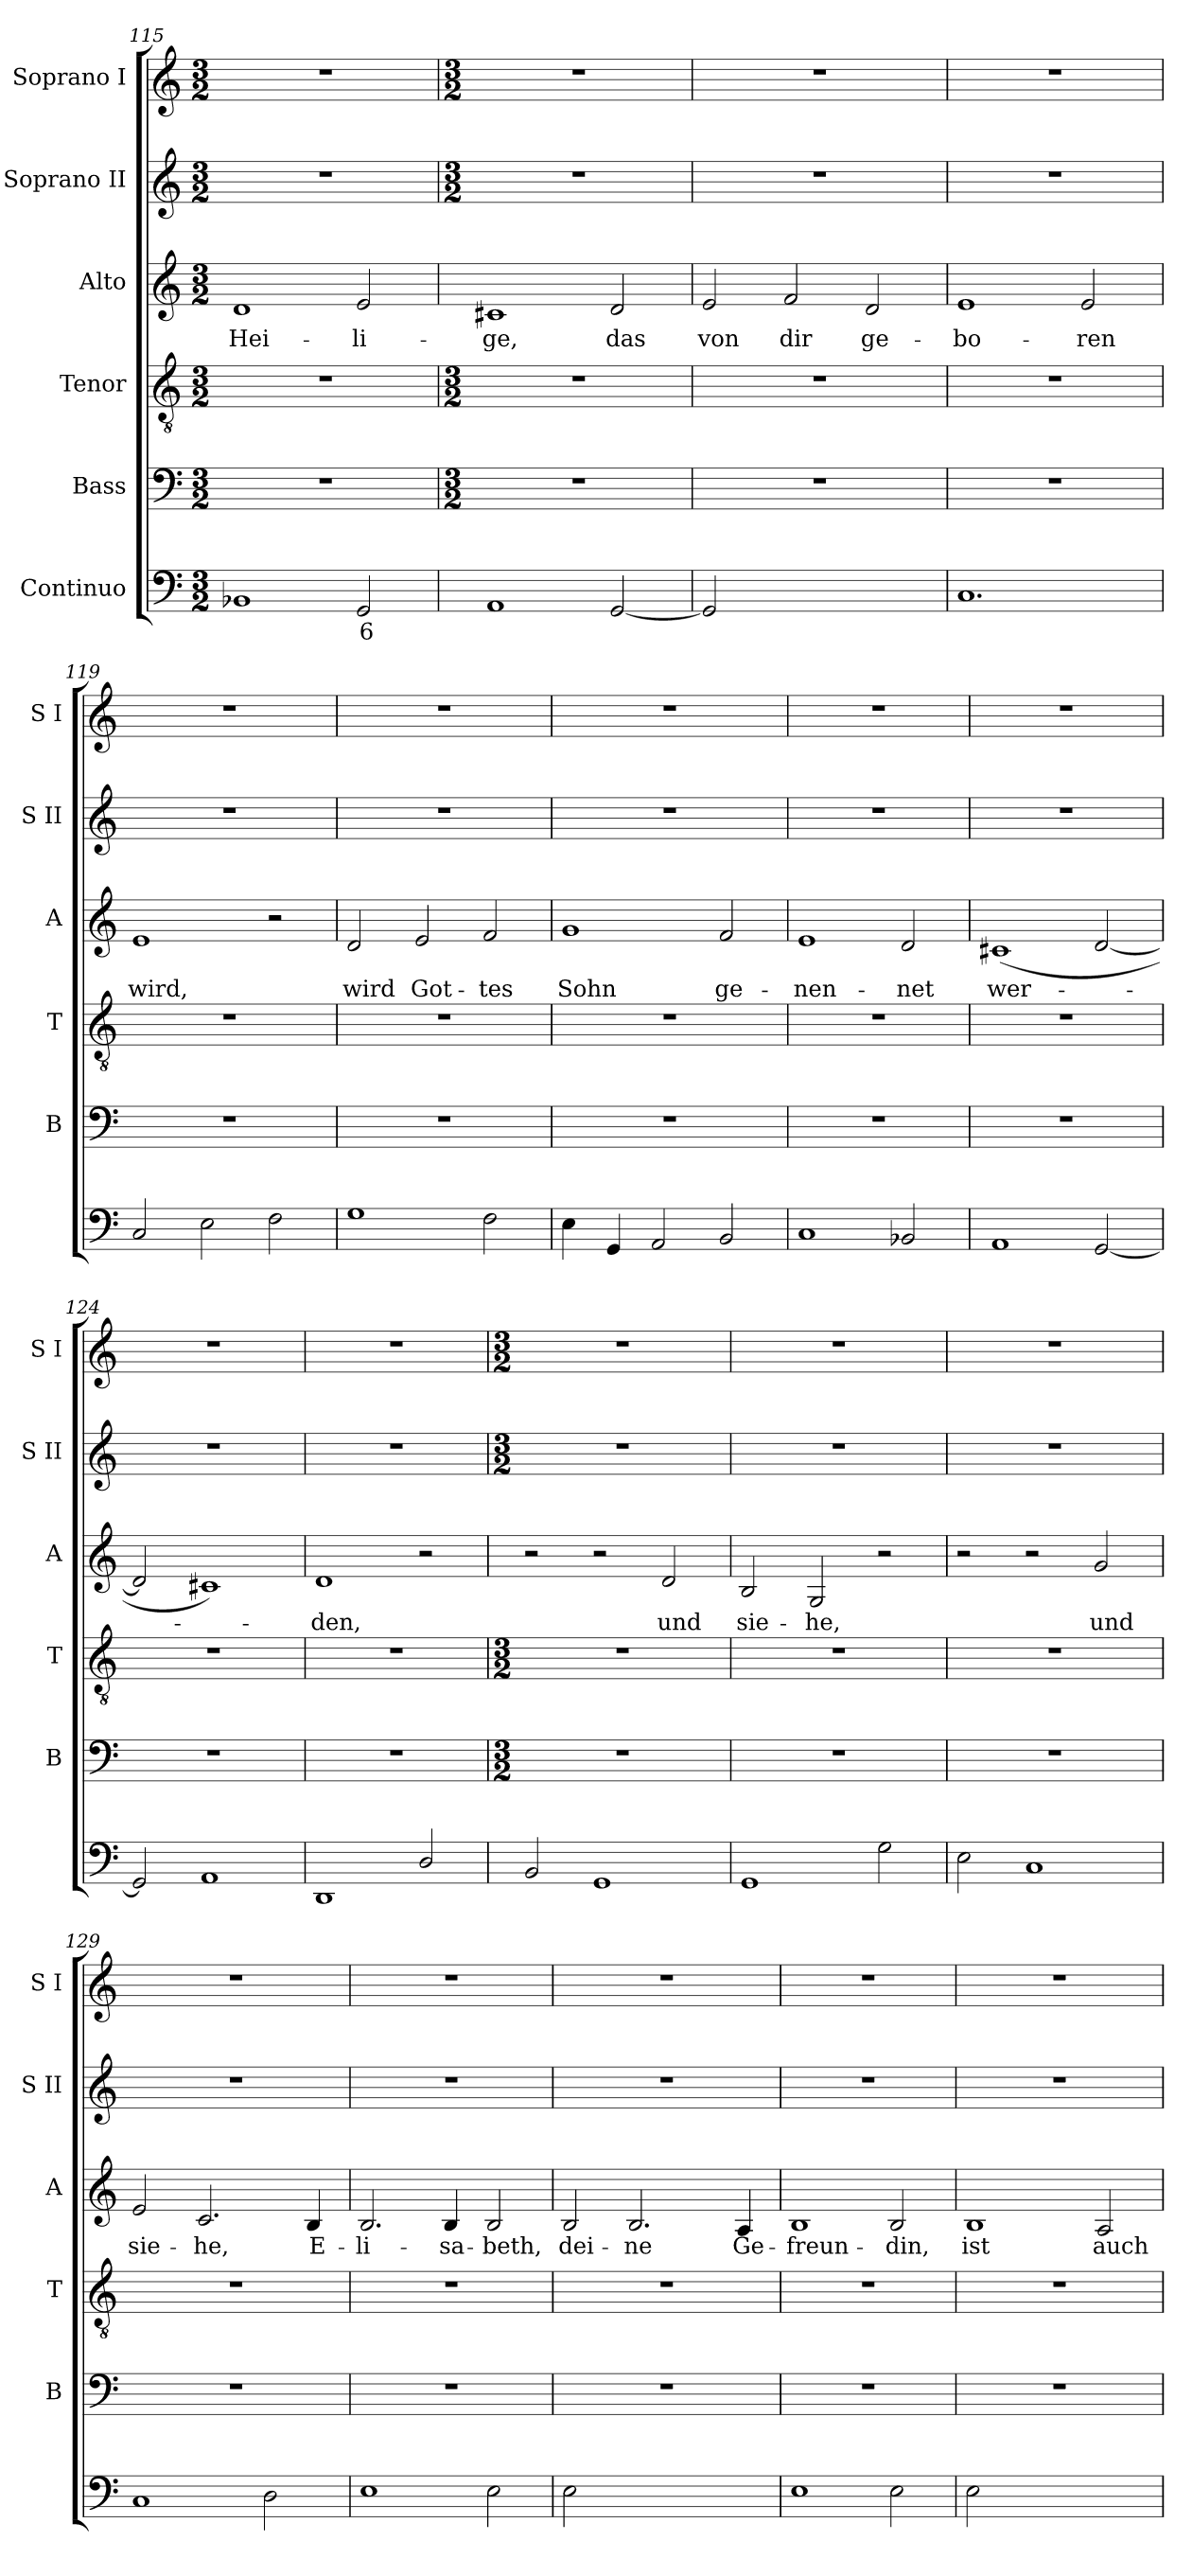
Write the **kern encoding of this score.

**kern	**text	**kern	**kern	**kern	**text	**kern	**kern
*part6	*part6	*part5	*part4	*part3	*part3	*part2	*part1
*staff6	*staff6	*staff5	*staff4	*staff3	*staff3	*staff2	*staff1
*I"Continuo	*	*I"Bass	*I"Tenor	*I"Alto	*	*I"Soprano II	*I"Soprano I
*	*	*I'B	*I'T	*I'A	*	*I'S II	*I'S I
*clefF4	*	*clefF4	*clefGv2	*clefG2	*	*clefG2	*clefG2
*k[]	*	*k[]	*k[]	*k[]	*	*k[]	*k[]
*C:	*	*C:	*C:	*C:	*	*C:	*C:
*M3/2	*	*M3/2	*M3/2	*M3/2	*	*M3/2	*M3/2
=115	=115	=115	=115	=115	=115	=115	=115
!	!	!	!	!	!LO:LY:b	!	!
1BB-X	.	1.r	1.r	1d	Hei-	1.r	1.r
!	!LO:LY:b	!	!	!	!LO:LY:b	!	!
2GG	6	.	.	2e	-li-	.	.
!!LO:LB:g=z
=116	=116	=116	=116	=116	=116	=116	=116
*	*	*M3/2	*M3/2	*	*	*M3/2	*M3/2
!	!	!	!	!	!LO:LY:b	!	!
1AA	.	1.r	1.r	1c#X	-ge,	1.r	1.r
!	!	!	!	!	!LO:LY:b	!	!
[2GG	.	.	.	2d	das	.	.
=117	=117	=117	=117	=117	=117	=117	=117
!	!	!	!	!	!LO:LY:b	!	!
2GG]	.	1.r	1.r	2e	von	1.r	1.r
!	!LO:LY:b	!	!	!	!LO:LY:b	!	!
[2FFyy	5	.	.	2f	dir	.	.
!	!LO:LY:b	!	!	!	!LO:LY:b	!	!
2FFyy]	6	.	.	2d	ge-	.	.
=118	=118	=118	=118	=118	=118	=118	=118
!	!	!	!	!	!LO:LY:b	!	!
1.C	.	1.r	1.r	1e	-bo-	1.r	1.r
!	!	!	!	!	!LO:LY:b	!	!
.	.	.	.	2e	-ren	.	.
=119	=119	=119	=119	=119	=119	=119	=119
!	!	!	!	!	!LO:LY:b	!	!
2C	.	1.r	1.r	1e	wird,	1.r	1.r
2E	.	.	.	.	.	.	.
2F	.	.	.	2r	.	.	.
=120	=120	=120	=120	=120	=120	=120	=120
!	!	!	!	!	!LO:LY:b	!	!
1G	.	1.r	1.r	2d	wird	1.r	1.r
!	!	!	!	!	!LO:LY:b	!	!
.	.	.	.	2e	Got-	.	.
!	!	!	!	!	!LO:LY:b	!	!
2F	.	.	.	2f	-tes	.	.
=121	=121	=121	=121	=121	=121	=121	=121
!	!	!	!	!	!LO:LY:b	!	!
4E	.	1.r	1.r	1g	Sohn	1.r	1.r
4GG	.	.	.	.	.	.	.
2AA	.	.	.	.	.	.	.
!	!	!	!	!	!LO:LY:b	!	!
2BB	.	.	.	2f	ge-	.	.
=122	=122	=122	=122	=122	=122	=122	=122
!	!	!	!	!	!LO:LY:b	!	!
1C	.	1.r	1.r	1e	-nen-	1.r	1.r
!	!	!	!	!	!LO:LY:b	!	!
2BB-X	.	.	.	2d	-net	.	.
=123	=123	=123	=123	=123	=123	=123	=123
!	!	!	!	!	!LO:LY:b	!	!
1AA	.	1.r	1.r	(<1c#X	wer-	1.r	1.r
[2GG	.	.	.	[2d	.	.	.
=124	=124	=124	=124	=124	=124	=124	=124
2GG]	.	1.r	1.r	2d]	.	1.r	1.r
1AA	.	.	.	1c#X)	.	.	.
=125	=125	=125	=125	=125	=125	=125	=125
!	!	!	!	!	!LO:LY:b	!	!
1DD	.	1.r	1.r	1d	den,	1.r	1.r
2D/	.	.	.	2r	.	.	.
!!LO:LB:g=z
=126	=126	=126	=126	=126	=126	=126	=126
*	*	*M3/2	*M3/2	*	*	*M3/2	*M3/2
2BB	.	1.r	1.r	2r	.	1.r	1.r
1GG	.	.	.	2r	.	.	.
!	!	!	!	!	!LO:LY:b	!	!
.	.	.	.	2d	und	.	.
=127	=127	=127	=127	=127	=127	=127	=127
!	!	!	!	!	!LO:LY:b	!	!
1GG	.	1.r	1.r	2B	sie-	1.r	1.r
!	!	!	!	!	!LO:LY:b	!	!
.	.	.	.	2G	-he,	.	.
2G	.	.	.	2r	.	.	.
=128	=128	=128	=128	=128	=128	=128	=128
2E	.	1.r	1.r	2r	.	1.r	1.r
1C	.	.	.	2r	.	.	.
!	!	!	!	!	!LO:LY:b	!	!
.	.	.	.	2g	und	.	.
=129	=129	=129	=129	=129	=129	=129	=129
!	!	!	!	!	!LO:LY:b	!	!
1C	.	1.r	1.r	2e	sie-	1.r	1.r
!	!	!	!	!	!LO:LY:b	!	!
.	.	.	.	2.c	-he,	.	.
2D	.	.	.	.	.	.	.
!	!	!	!	!	!LO:LY:b	!	!
.	.	.	.	4B	E-	.	.
=130	=130	=130	=130	=130	=130	=130	=130
!	!	!	!	!	!LO:LY:b	!	!
1E	.	1.r	1.r	2.B	-li-	1.r	1.r
!	!	!	!	!	!LO:LY:b	!	!
.	.	.	.	4B	-sa-	.	.
!	!	!	!	!	!LO:LY:b	!	!
2E	.	.	.	2B	-beth,	.	.
=131	=131	=131	=131	=131	=131	=131	=131
!	!	!	!	!	!LO:LY:b	!	!
2E	.	1.r	1.r	2B	dei-	1.r	1.r
!	!	!	!	!	!LO:LY:b	!	!
[2Fyy	.	.	.	2.B	-ne	.	.
!	!LO:LY:b	!	!	!	!	!	!
2Fyy]	3	.	.	.	.	.	.
!	!	!	!	!	!LO:LY:b	!	!
.	.	.	.	4A	Ge-	.	.
=132	=132	=132	=132	=132	=132	=132	=132
!	!	!	!	!	!LO:LY:b	!	!
1E	.	1.r	1.r	1B	-freun-	1.r	1.r
!	!	!	!	!	!LO:LY:b	!	!
2E	.	.	.	2B	-din,	.	.
=133	=133	=133	=133	=133	=133	=133	=133
!	!	!	!	!	!LO:LY:b	!	!
2E	.	1.r	1.r	1B	ist	1.r	1.r
!	!LO:LY:b	!	!	!	!	!	!
[2AAyy	9	.	.	.	.	.	.
!	!LO:LY:b	!	!	!	!LO:LY:b	!	!
2AAyy]	8	.	.	2A	auch	.	.
=	=	=	=	=	=	=	=
*-	*-	*-	*-	*-	*-	*-	*-
